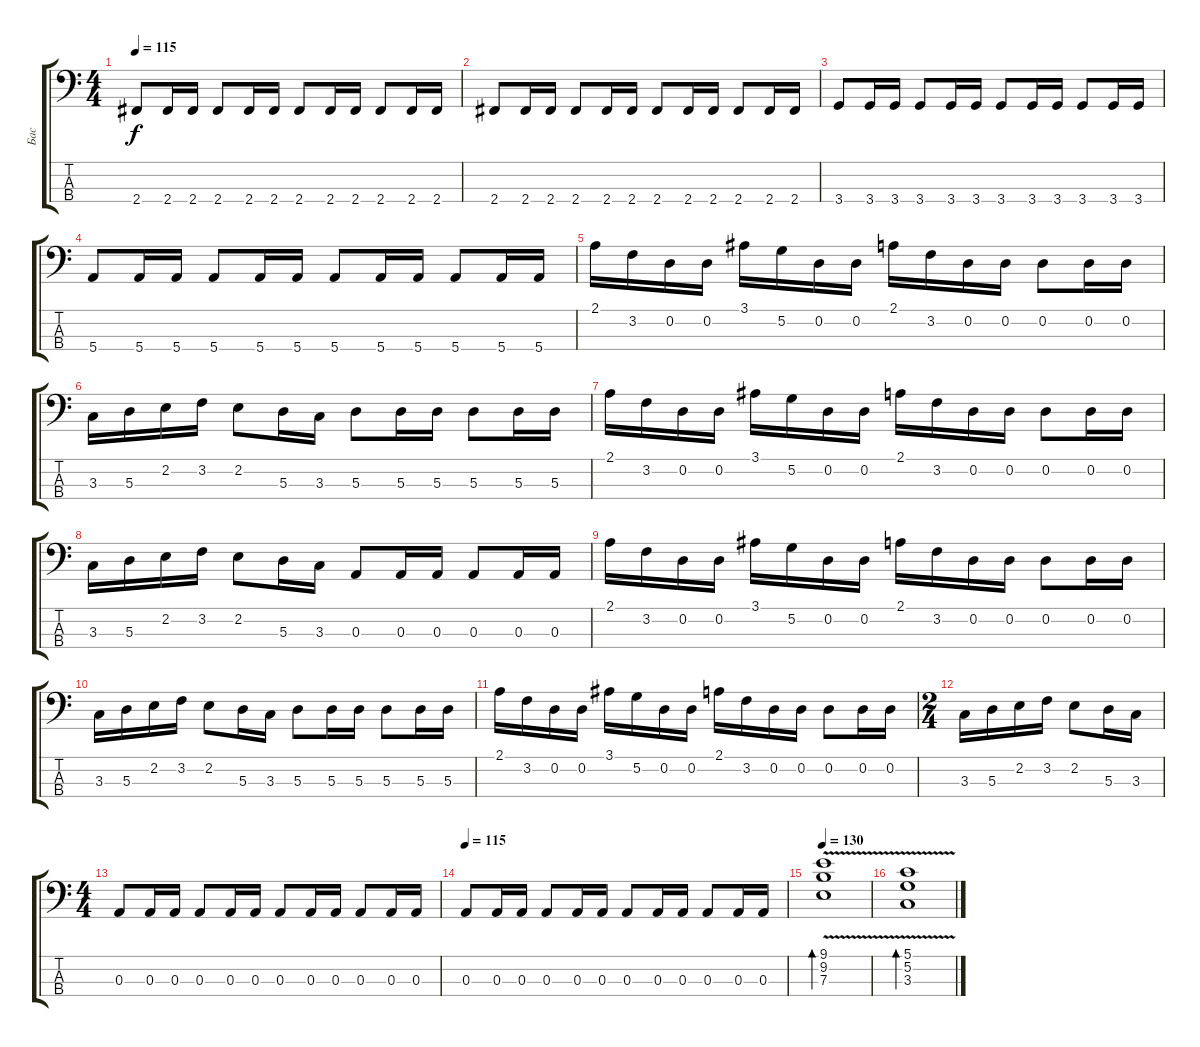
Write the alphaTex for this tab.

\track ("Бас" "Бас") {instrument electricbassfinger}
\staff {score tabs}
\tuning (G2 D2 A1 E1) {hide}
\ts (4 4)
\tempo 115
\clef f4
\ks c
2.4.8{dy f} 2.4.16 2.4.16 2.4.8 2.4.16 2.4.16 2.4.8 2.4.16 2.4.16 2.4.8 2.4.16 2.4.16 |
2.4.8 2.4.16 2.4.16 2.4.8 2.4.16 2.4.16 2.4.8 2.4.16 2.4.16 2.4.8 2.4.16 2.4.16 |
3.4.8 3.4.16 3.4.16 3.4.8 3.4.16 3.4.16 3.4.8 3.4.16 3.4.16 3.4.8 3.4.16 3.4.16 |
5.4.8 5.4.16 5.4.16 5.4.8 5.4.16 5.4.16 5.4.8 5.4.16 5.4.16 5.4.8 5.4.16 5.4.16 |
2.1.16 3.2.16 0.2.16 0.2.16 3.1.16 5.2.16 0.2.16 0.2.16 2.1.16 3.2.16 0.2.16 0.2.16 0.2.8 0.2.16 0.2.16 |
3.3.16 5.3.16 2.2.16 3.2.16 2.2.8 5.3.16 3.3.16 5.3.8 5.3.16 5.3.16 5.3.8 5.3.16 5.3.16 |
2.1.16 3.2.16 0.2.16 0.2.16 3.1.16 5.2.16 0.2.16 0.2.16 2.1.16 3.2.16 0.2.16 0.2.16 0.2.8 0.2.16 0.2.16 |
3.3.16 5.3.16 2.2.16 3.2.16 2.2.8 5.3.16 3.3.16 0.3.8 0.3.16 0.3.16 0.3.8 0.3.16 0.3.16 |
2.1.16 3.2.16 0.2.16 0.2.16 3.1.16 5.2.16 0.2.16 0.2.16 2.1.16 3.2.16 0.2.16 0.2.16 0.2.8 0.2.16 0.2.16 |
3.3.16 5.3.16 2.2.16 3.2.16 2.2.8 5.3.16 3.3.16 5.3.8 5.3.16 5.3.16 5.3.8 5.3.16 5.3.16 |
2.1.16 3.2.16 0.2.16 0.2.16 3.1.16 5.2.16 0.2.16 0.2.16 2.1.16 3.2.16 0.2.16 0.2.16 0.2.8 0.2.16 0.2.16 |
\ts (2 4)
3.3.16 5.3.16 2.2.16 3.2.16 2.2.8 5.3.16 3.3.16 |
\ts (4 4)
0.3.8 0.3.16 0.3.16 0.3.8 0.3.16 0.3.16 0.3.8 0.3.16 0.3.16 0.3.8 0.3.16 0.3.16 |
\tempo 115
0.3.8 0.3.16 0.3.16 0.3.8 0.3.16 0.3.16 0.3.8 0.3.16 0.3.16 0.3.8 0.3.16 0.3.16 |
\tempo 130
(9.1{v} 9.2{v} 7.3{v}).1{bd 480} |
(5.1{v} 5.2{v} 3.3{v}).1{bd 480}
